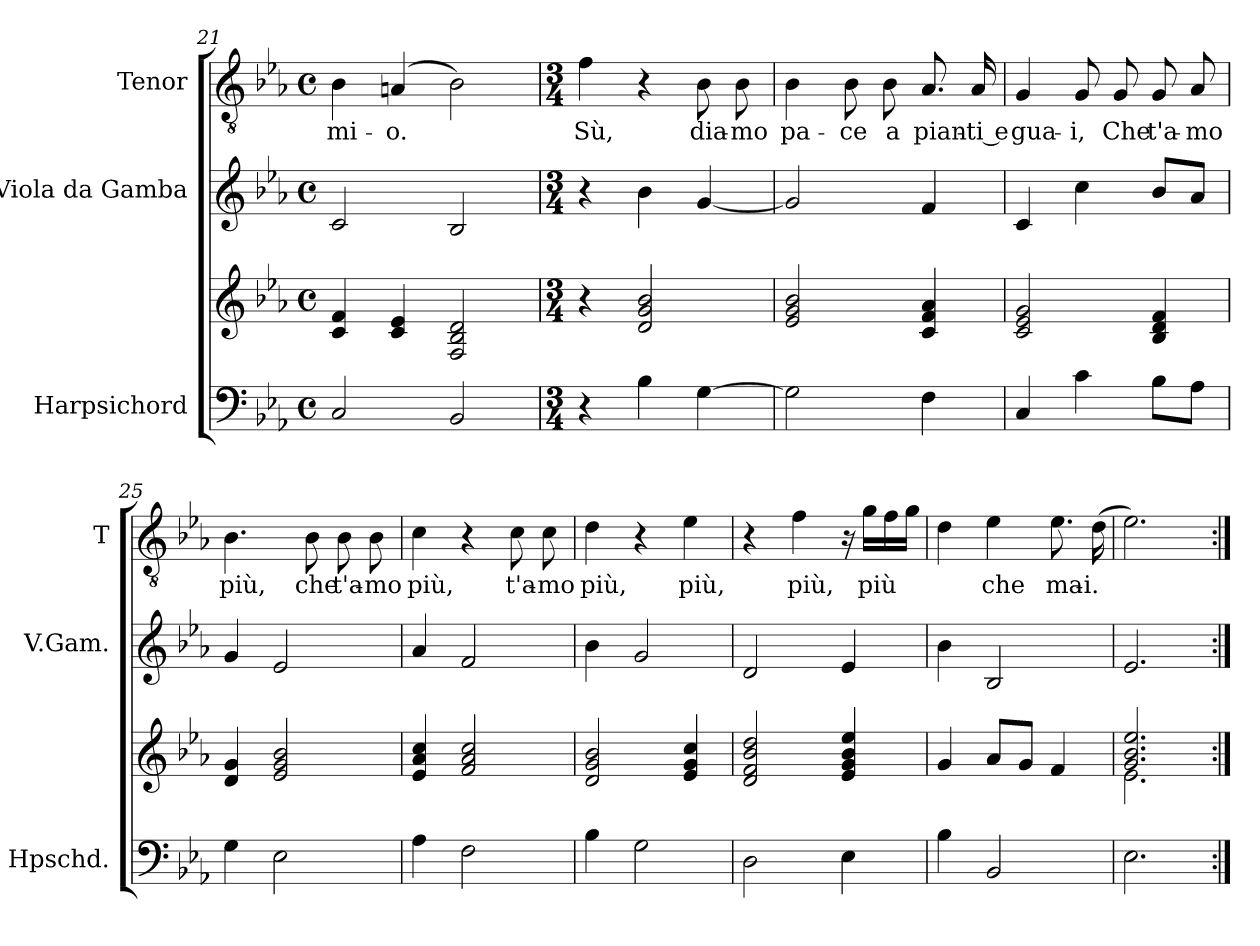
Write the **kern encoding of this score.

**kern	**kern	**kern	**kern	**text
*part3	*part3	*part2	*part1	*part1
*staff4	*staff3	*staff2	*staff1	*staff1
*I"Harpsichord	*	*I"Viola da Gamba	*I"Tenor	*
*I'Hpschd.	*	*I'V.Gam.	*I'T	*
!!LO:LB:g=z
*clefF4	*clefG2	*clefG2	*clefGv2	*
*	*	*ITrd7c12	*	*
*k[b-e-a-]	*k[b-e-a-]	*k[b-e-a-]	*k[b-e-a-]	*
*E-:	*E-:	*E-:	*E-:	*
*M4/4	*M4/4	*M4/4	*M4/4	*
*met(c)	*met(c)	*met(c)	*met(c)	*
=21	=21	=21	=21	=21
!	!	!	!	!LO:LY:b
2C/	4c/ 4f/	2C/	4B-\	mi-
!	!	!	!	!LO:LY:b
.	4c/ 4e-/	.	(>4An/	-o.
2BB-/	2F/ 2B-/ 2d/	2BB-/	2B-\)	.
=22	=22	=22	=22	=22
*M3/4	*M3/4	*M3/4	*M3/4	*
!	!	!	!	!LO:LY:b
4r	4r	4r	4f\	Sù,
4B-\	2d/ 2g/ 2b-/	4B-\	4r	.
!	!	!	!	!LO:LY:b
[4G\	.	[4G/	8B-\	dia-
!	!	!	!	!LO:LY:b
.	.	.	8B-\	-mo
=23	=23	=23	=23	=23
!	!	!	!	!LO:LY:b
2G\]	2e-/ 2g/ 2b-/	2G/]	4B-\	pa-
!	!	!	!	!LO:LY:b
.	.	.	8B-\	-ce
!	!	!	!	!LO:LY:b
.	.	.	8B-\	a
!	!	!	!	!LO:LY:b
4F\	4c/ 4f/ 4a-/	4F/	8.A-/	pian-
!	!	!	!	!LO:LY:b
.	.	.	16A-/	-ti e
=24	=24	=24	=24	=24
!	!	!	!	!LO:LY:b
4C/	2c/ 2e-/ 2g/	4C/	4G/	gua-
!	!	!	!	!LO:LY:b
4c\	.	4c\	8G/	-i,
!	!	!	!	!LO:LY:b
.	.	.	8G/	Che
!	!	!	!	!LO:LY:b
8B-\L	4B-/ 4d/ 4f/	8B-/L	8G/	t'a-
!	!	!	!	!LO:LY:b
8A-\J	.	8A-/J	8A-/	-mo
=25	=25	=25	=25	=25
!	!	!	!	!LO:LY:b
4G\	4d/ 4g/	4G/	4.B-\	più,
2E-\	2e-/ 2g/ 2b-/	2E-/	.	.
!	!	!	!	!LO:LY:b
.	.	.	8B-\	che
!	!	!	!	!LO:LY:b
.	.	.	8B-\	t'a-
!	!	!	!	!LO:LY:b
.	.	.	8B-\	-mo
=26	=26	=26	=26	=26
!	!	!	!	!LO:LY:b
4A-\	4e-/ 4a-/ 4cc/	4A-/	4c\	più,
2F\	2f/ 2a-/ 2cc/	2F/	4r	.
!	!	!	!	!LO:LY:b
.	.	.	8c\	t'a-
!	!	!	!	!LO:LY:b
.	.	.	8c\	-mo
!!LO:LB:g=z
=27	=27	=27	=27	=27
!	!	!	!	!LO:LY:b
4B-\	2d/ 2g/ 2b-/	4B-\	4d\	più,
2G\	.	2G/	4r	.
!	!	!	!	!LO:LY:b
.	4e-/ 4g/ 4cc/	.	4e-\	più,
=28	=28	=28	=28	=28
2D\	2d/ 2f/ 2b-/ 2dd/	2D/	4r	.
!	!	!	!	!LO:LY:b
.	.	.	4f\	più,
4E-\	4e-/ 4g/ 4b-/ 4ee-/	4E-/	16r	.
!	!	!	!	!LO:LY:b
.	.	.	16g\LL	più
.	.	.	16f\	.
.	.	.	16g\JJ	.
=29	=29	=29	=29	=29
4B-\	4g/	4B-\	4d\	.
!	!	!	!	!LO:LY:b
2BB-/	8a-/L	2BB-/	4e-\	che
.	8g/J	.	.	.
!	!	!	!	!LO:LY:b
.	4f/	.	8.e-\	ma-
!	!	!	!	!LO:LY:b
.	.	.	(>16d\	-i.
=30	=30	=30	=30	=30
*	*^	*	*	*
2.E-\	2.g/ 2.b-/ 2.ee-/	2.e-\	2.E-/	2.e-\)	.
*	*v	*v	*	*	*
=:|!	=:|!	=:|!	=:|!	=:|!
*-	*-	*-	*-	*-
